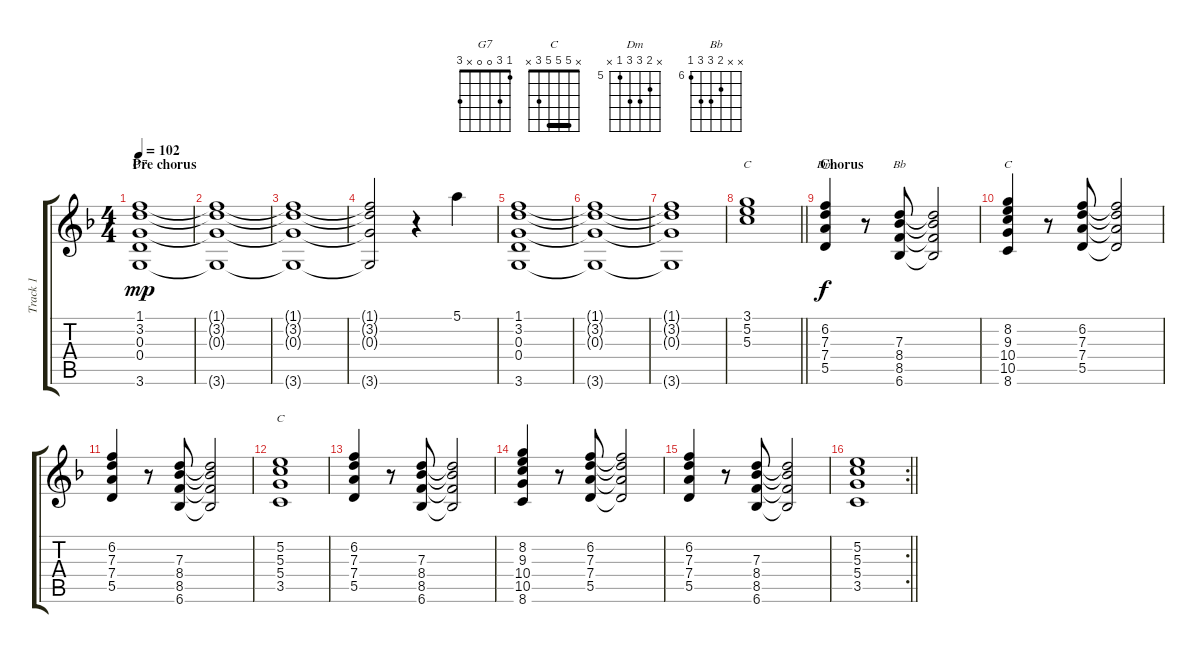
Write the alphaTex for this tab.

\track ("Track 1" "Track 1") {instrument acousticguitarsteel}
\staff {score tabs}
\tuning (E4 B3 G3 D3 A2 E2) {hide}
\chord ("G7" 1 3 0 0 x 3)
\chord ("C" 3 5 5 x x x)
\chord ("Dm" x 6 7 7 5 x) {firstfret 5}
\chord ("Bb" x x 7 8 8 6) {firstfret 6}
\chord ("C" x 8 9 10 10 8) {firstfret 8 barre 8}
\chord ("C" x 5 5 5 3 x) {barre 5}
\ts (4 4)
\section ("" "Pre chorus")
\tempo 102
\clef g2
\ks dminor
(1.1 3.2 0.3 0.4 3.6).1{ch "G7" dy mp} |
(1.1{t} 3.2{t} 0.3{t} 3.6{t}).1 |
(1.1{t} 3.2{t} 0.3{t} 3.6{t}).1 |
(1.1{t} 3.2{t} 0.3{t} 3.6{t}).2 r.4 5.1.4 |
(1.1 3.2 0.3 0.4 3.6).1 |
(1.1{t} 3.2{t} 0.3{t} 3.6{t}).1 |
(1.1{t} 3.2{t} 0.3{t} 3.6{t}).1 |
\barLineRight lightlight
(3.1 5.2 5.3).1{ch "C"} |
\section ("" "Chorus")
(6.2 7.3 7.4 5.5).4{ch "Dm" dy f} r.8 (7.3 8.4 8.5 6.6).8{ch "Bb"} (7.3{t} 8.4{t} 8.5{t} 6.6{t}).2 |
(8.2 9.3 10.4 10.5 8.6).4{ch "C"} r.8 (6.2 7.3 7.4 5.5).8 (6.2{t} 7.3{t} 7.4{t} 5.5{t}).2 |
(6.2 7.3 7.4 5.5).4 r.8 (7.3 8.4 8.5 6.6).8 (7.3{t} 8.4{t} 8.5{t} 6.6{t}).2 |
(5.2 5.3 5.4 3.5).1{ch "C"} |
(6.2 7.3 7.4 5.5).4 r.8 (7.3 8.4 8.5 6.6).8 (7.3{t} 8.4{t} 8.5{t} 6.6{t}).2 |
(8.2 9.3 10.4 10.5 8.6).4 r.8 (6.2 7.3 7.4 5.5).8 (6.2{t} 7.3{t} 7.4{t} 5.5{t}).2 |
(6.2 7.3 7.4 5.5).4 r.8 (7.3 8.4 8.5 6.6).8 (7.3{t} 8.4{t} 8.5{t} 6.6{t}).2 |
\rc 2
\barLineRight lightlight
(5.2 5.3 5.4 3.5).1
